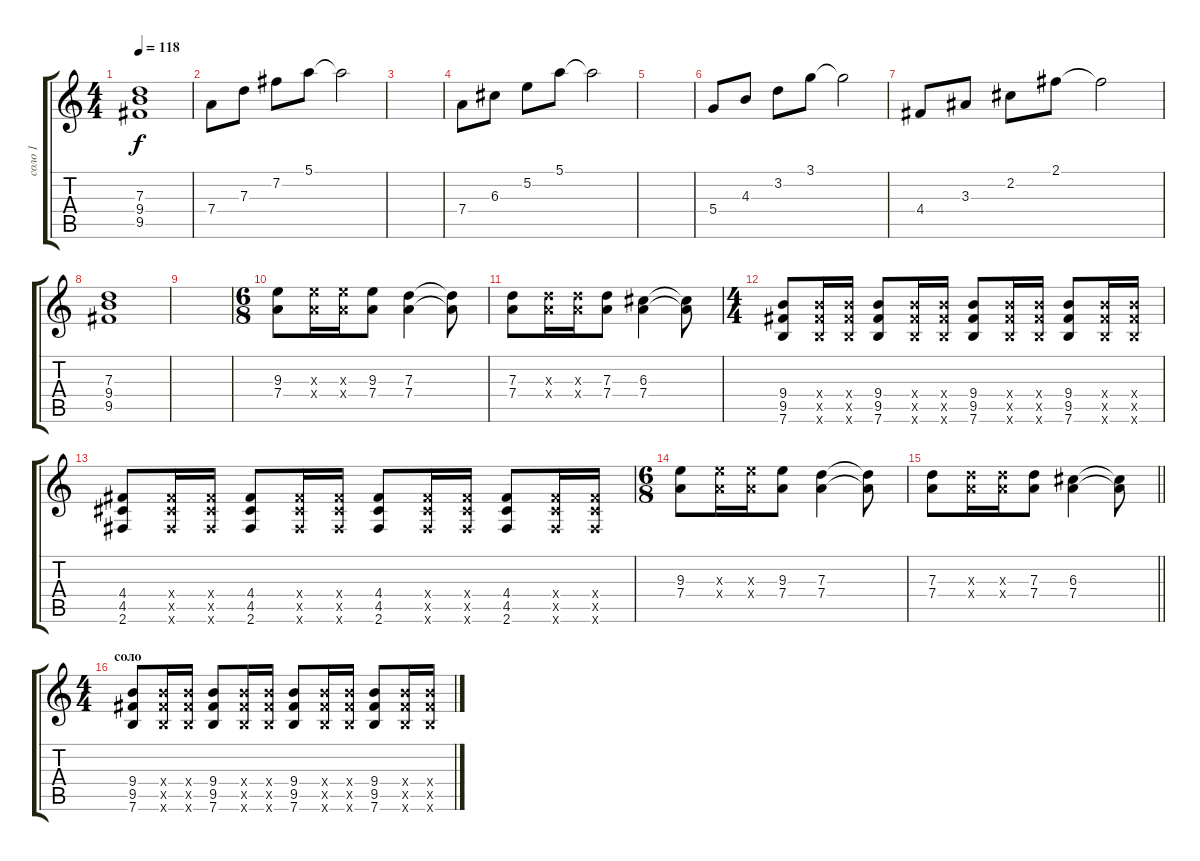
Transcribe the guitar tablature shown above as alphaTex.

\track ("соло 1" "соло 1") {instrument overdrivenguitar}
\staff {score tabs}
\tuning (E4 B3 G3 D3 A2 E2) {hide}
\ts (4 4)
\tempo 118
\clef g2
\ks c
(7.3{t} 9.4{t} 9.5{t}).1{dy f} |
7.4.8 7.3.8 7.2.8 5.1.8 5.1{t}.2 |
|
7.4.8 6.3.8 5.2.8 5.1.8 5.1{t}.2 |
|
5.4.8 4.3.8 3.2.8 3.1.8 3.1{t}.2 |
4.4.8 3.3.8 2.2.8 2.1.8 2.1{t}.2 |
(7.3 9.4 9.5).1 |
|
\ts (6 8)
(9.3 7.4).8 (9.3{x} 7.4{x}).16 (9.3{x} 7.4{x}).16 (9.3 7.4).8 (7.3 7.4).4 (7.3{t} 7.4{t}).8 |
(7.3 7.4).8 (7.3{x} 7.4{x}).16 (7.3{x} 7.4{x}).16 (7.3 7.4).8 (6.3 7.4).4 (6.3{t} 7.4{t}).8 |
\ts (4 4)
(9.4 9.5 7.6).8 (9.4{x} 9.5{x} 7.6{x}).16 (9.4{x} 9.5{x} 7.6{x}).16 (9.4 9.5 7.6).8 (9.4{x} 9.5{x} 7.6{x}).16 (9.4{x} 9.5{x} 7.6{x}).16 (9.4 9.5 7.6).8 (9.4{x} 9.5{x} 7.6{x}).16 (9.4{x} 9.5{x} 7.6{x}).16 (9.4 9.5 7.6).8 (9.4{x} 9.5{x} 7.6{x}).16 (9.4{x} 9.5{x} 7.6{x}).16 |
(4.4 4.5 2.6).8 (4.4{x} 4.5{x} 2.6{x}).16 (4.4{x} 4.5{x} 2.6{x}).16 (4.4 4.5 2.6).8 (4.4{x} 4.5{x} 2.6{x}).16 (4.4{x} 4.5{x} 2.6{x}).16 (4.4 4.5 2.6).8 (4.4{x} 4.5{x} 2.6{x}).16 (4.4{x} 4.5{x} 2.6{x}).16 (4.4 4.5 2.6).8 (4.4{x} 4.5{x} 2.6{x}).16 (4.4{x} 4.5{x} 2.6{x}).16 |
\ts (6 8)
(9.3 7.4).8 (9.3{x} 7.4{x}).16 (9.3{x} 7.4{x}).16 (9.3 7.4).8 (7.3 7.4).4 (7.3{t} 7.4{t}).8 |
\barLineRight lightlight
(7.3 7.4).8 (7.3{x} 7.4{x}).16 (7.3{x} 7.4{x}).16 (7.3 7.4).8 (6.3 7.4).4 (6.3{t} 7.4{t}).8 |
\ts (4 4)
\section ("" "соло")
(9.4 9.5 7.6).8 (9.4{x} 9.5{x} 7.6{x}).16 (9.4{x} 9.5{x} 7.6{x}).16 (9.4 9.5 7.6).8 (9.4{x} 9.5{x} 7.6{x}).16 (9.4{x} 9.5{x} 7.6{x}).16 (9.4 9.5 7.6).8 (9.4{x} 9.5{x} 7.6{x}).16 (9.4{x} 9.5{x} 7.6{x}).16 (9.4 9.5 7.6).8 (9.4{x} 9.5{x} 7.6{x}).16 (9.4{x} 9.5{x} 7.6{x}).16
